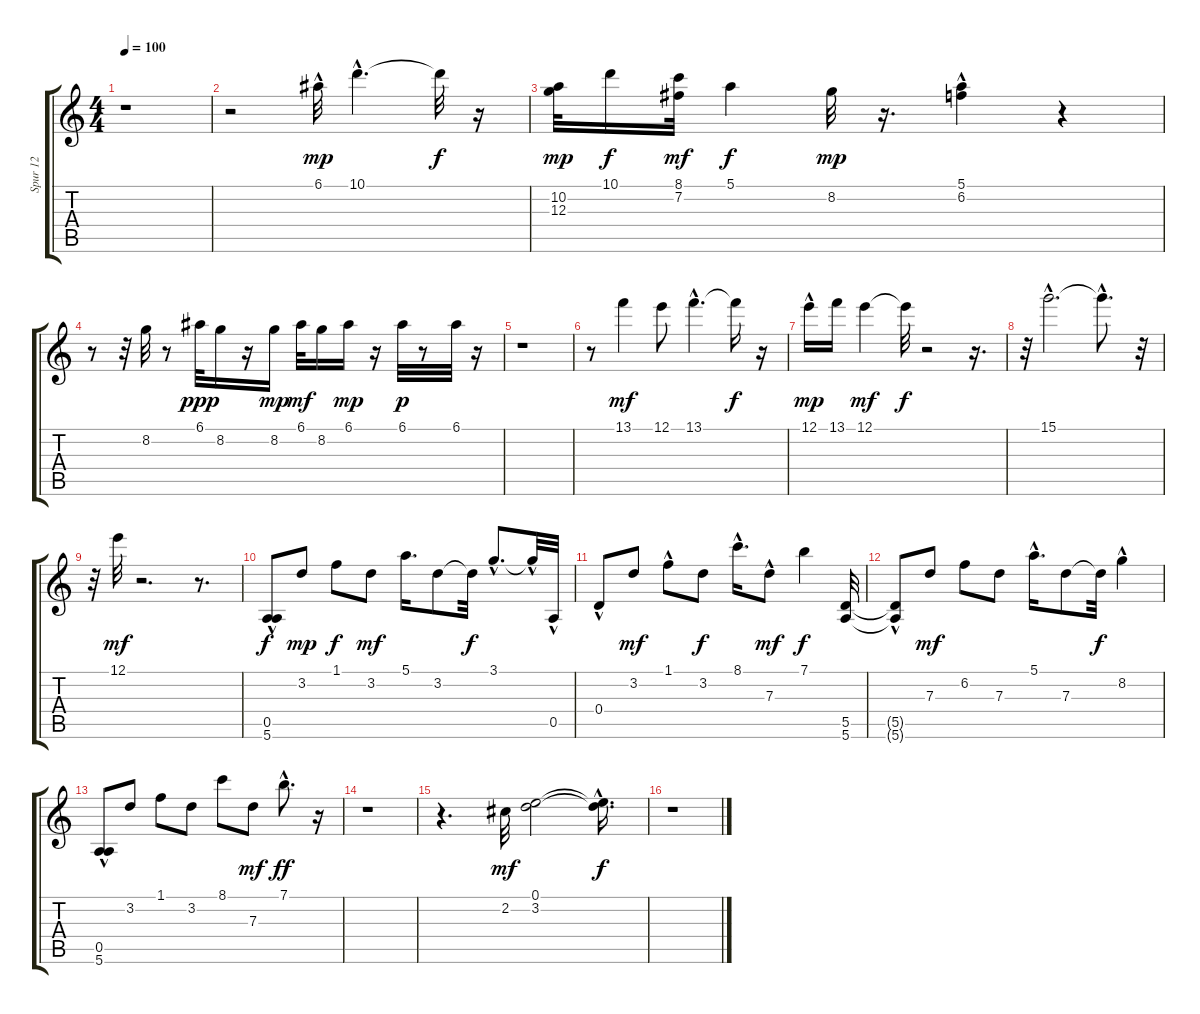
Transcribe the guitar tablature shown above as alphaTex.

\track ("Spur 12" "Spur 12") {instrument overdrivenguitar}
\staff {score tabs}
\tuning (E4 B3 G3 D3 A2 E2) {hide}
\ts (4 4)
\tempo 100
\clef g2
\ks c
r.1{dy p} |
r.2 6.1{hac}.32{dy mp} 10.1{hac}.4{d} 10.1{t}.32{dy f} r.16 |
(10.2 12.3).32{dy mp} 10.1.16{dy f} (8.1 7.2).32{dy mf} 5.1.4{dy f} 8.2.32{dy mp} r.16{d} (5.1{hac} 6.2).4 r.4 |
r.8 r.32 8.2.32 r.8 6.1.32{dy ppp} 8.2.16 r.16 8.2.16{dy mp} 6.1.32{dy mf} 8.2.16 6.1.16{dy mp} r.16 6.1.32{dy p} r.8 6.1.32 r.16 |
r.1 |
r.8 13.1.4{dy mf} 12.1.8 13.1{hac}.4{d} 13.1{t}.16{dy f} r.16 |
12.1{hac}.16{dy mp} 13.1.16 12.1.4{dy mf} 12.1{t}.32{dy f} r.2 r.16{d} |
r.32 15.1{hac}.2{d} 15.1{hac t}.8{d} r.32 |
r.32 12.1.32{dy mf} r.2{d} r.8{d} |
(0.5{hac} 5.6{hac}).8{dy f} 3.2.8{dy mp} 1.1.8{dy f} 3.2.8{dy mf} 5.1.16{d} 3.2.8 3.2{t}.32{dy f} 3.1{hac}.8{d} 3.1{hac t}.32 0.5{hac}.32 |
0.4{hac}.8 3.2.8{dy mf} 1.1{hac}.8 3.2.8{dy f} 8.1{hac}.16{d} 7.3{hac}.8{dy mf} 7.1.4{dy f} (5.5 5.6).32 |
(5.5{hac t} 5.6{hac t}).8 7.3.8{dy mf} 6.2.8 7.3.8 5.1{hac}.16{d} 7.3.8 7.3{t}.32{dy f} 8.2{hac}.4 |
(0.5{hac} 5.6{hac}).8 3.2.8 1.1.8 3.2.8 8.1.8 7.3.8{dy mf} 7.1{hac}.8{d dy ff} r.16 |
r.1 |
r.4{d} 2.2.32{dy mf} (0.1 3.2).2 (0.1{hac t} 3.2{hac t}).16{d dy f} |
r.1
